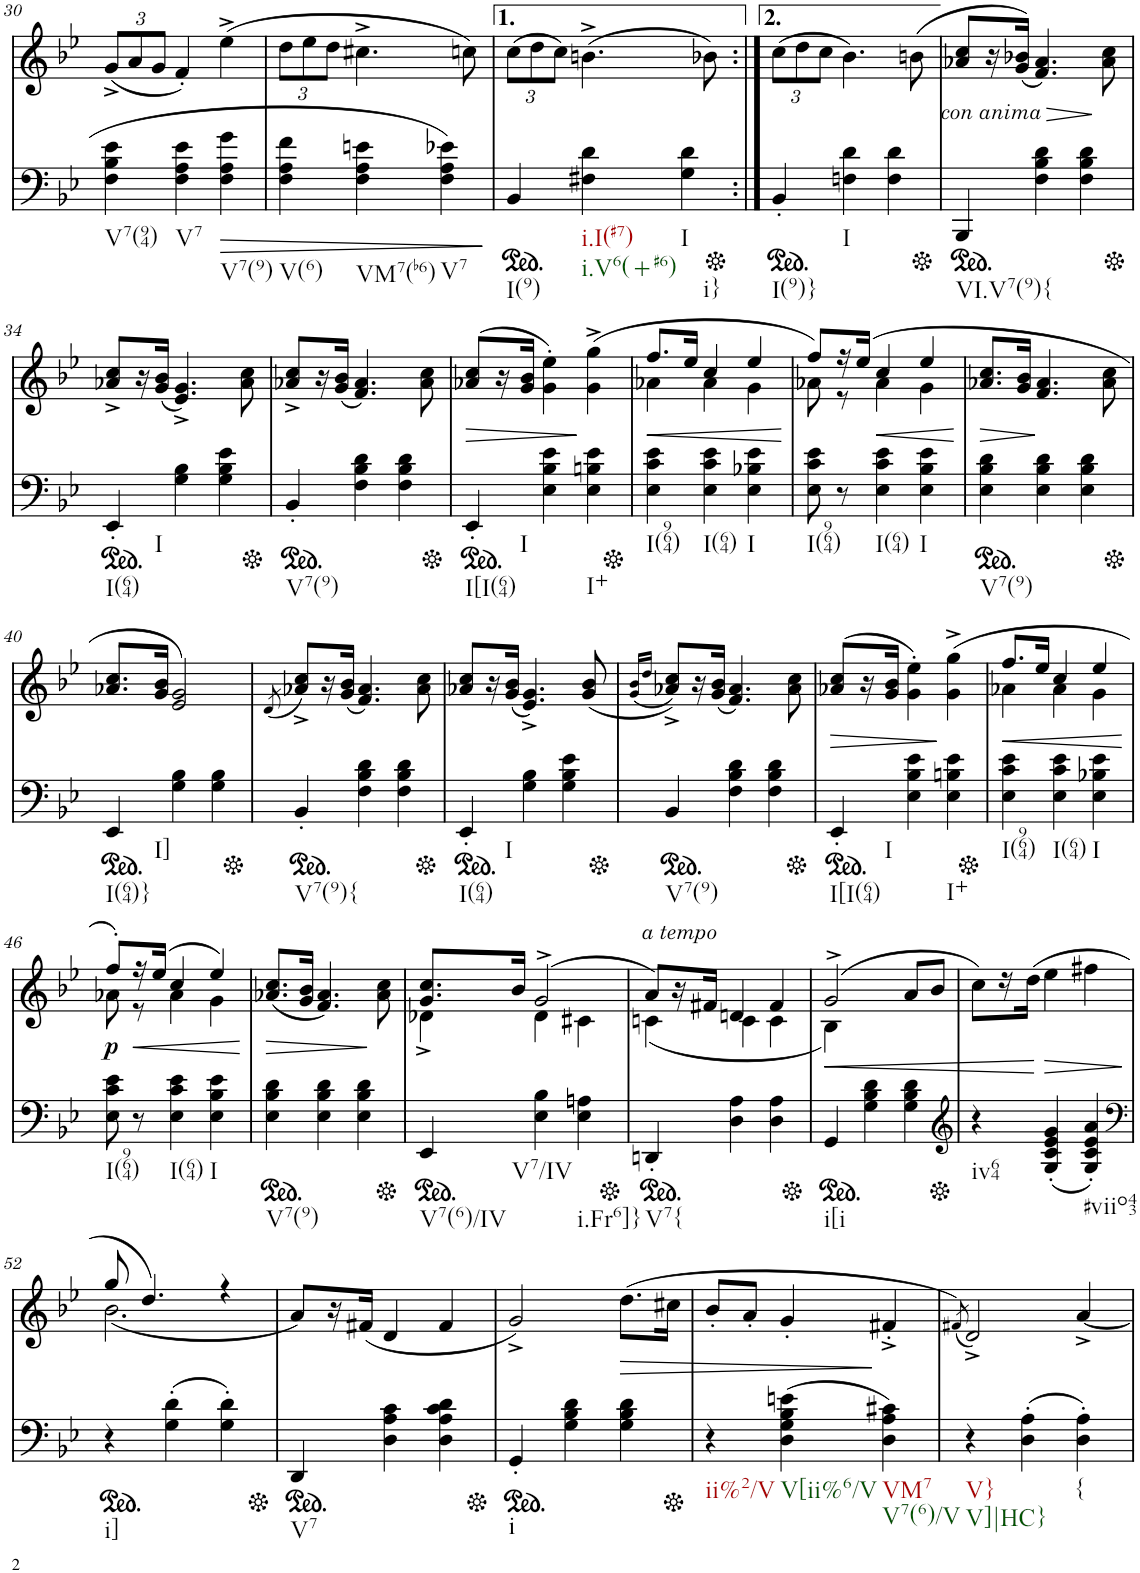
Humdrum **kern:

**kern	**dynam	**kern	**dynam
*part2	*part2	*part1	*part1
*staff2	*staff2	*staff1	*staff1
*I"piano	*	*I"piano	*
*I'Pno	*	*I'Pno	*
!!LO:PB:g=z
*clefF4	*	*clefG2	*
*k[b-e-]	*	*k[b-e-]	*
*g:	*	*g:	*
*M3/4	*	*M3/4	*
*	*	*Xbrackettup	*
=30	=30	=30	=30
!LO:TX:b:t=V7(94)	!	!	!
4F\ 4B-\ 4e-\	.	(12g^/L	.
.	.	12a/	.
.	.	12g/J	.
!LO:TX:b:t=V7	!	!	!
4F\ 4A\ 4e-\	.	4f'/)	.
!LO:TX:b:t=V7(9)	!	!	!
!	!LO:HP:b	!	!
4F\ 4A\ 4g\	>	(4ee-^\	.
=31	=31	=31	=31
!LO:TX:b:t=V(6)	!	!	!
4F\ 4A\ 4f\	.	12dd\L	.
.	.	12ee-\	.
.	.	12dd\J	.
!LO:TX:b:t=VM7(b6)	!	!	!
4F\ 4A\ 4en\	.	4.cc#X^\	.
!LO:TX:b:t=V7	!	!	!
4F\ 4A\ 4e-X\	.	.	.
.	.	8ccn\)	.
.	]	.	.
=32	=32	=32	=32
*ped	*	*	*
!LO:TX:b:t=I(9)	!	!	!
4BB-/	.	(12cc\L	.
.	.	12dd\	.
.	.	12cc\J)	.
!LO:TX:b:t=i.I(#7)	!	!	!
!LO:TX:b:t=i.V6(+#6)	!	!	!
4F#X\ 4d\	.	(4.bn^\	.
!LO:TX:b:t=I	!	!	!
!LO:TX:b:t=i}	!	!	!
4G\ 4d\	.	.	.
.	.	8b-X\)	.
=32X1:|!	=32X1:|!	=32X1:|!	=32X1:|!
*Xped	*	*	*
*ped	*	*	*
!LO:TX:b:t=I(9)}	!	!	!
4BB-'/	.	(12cc\L	.
.	.	12dd\	.
.	.	12cc\J	.
!LO:TX:b:t=I	!	!	!
4Fn\ 4d\	.	4.b-\)	.
4F\ 4d\	.	.	.
.	.	(8bn\	.
=33	=33	=33	=33
*Xped	*	*	*
*ped	*	*	*
!	!	!LO:TX:b:i:t=con anima	!
!LO:TX:b:t=VI.V7(9){	!	!	!
!	!	!	!LO:HP:b
4BBB-/	.	8a-X/ 8cc/L	>
.	.	16r	.
.	.	(16g/ 16b-X/JJ)	.
4F\ 4B-\ 4d\	.	4.f/ 4.a-/)	.
4F\ 4B-\ 4d\	.	.	.
.	.	8a-\ 8cc\	]
!!LO:LB:g=z
=34	=34	=34	=34
*Xped	*	*	*
*ped	*	*	*
!LO:TX:b:t=I(64)	!	!	!
!LO:TX:b:t=I	!	!	!
4EE-'/	.	8a-X/^ 8cc/^L	.
.	.	16r	.
.	.	(16g/ 16b-/JJ	.
4G\ 4B-\	.	4.e-/^ 4.g/^)	.
4G\ 4B-\ 4e-\	.	.	.
.	.	8a-\ 8cc\	.
=35	=35	=35	=35
*Xped	*	*	*
*ped	*	*	*
!LO:TX:b:t=V7(9)	!	!	!
4BB-'/	.	8a-X/^ 8cc/^L	.
.	.	16r	.
.	.	(16g/ 16b-/JJ	.
4F\ 4B-\ 4d\	.	4.f/ 4.a-/)	.
4F\ 4B-\ 4d\	.	.	.
.	.	8a-\ 8cc\	.
=36	=36	=36	=36
*Xped	*	*	*
*ped	*	*	*
!LO:TX:b:t=I[I(64)	!	!	!
!LO:TX:b:t=I	!	!	!
!	!	!	!LO:HP:b
4EE-'/	.	(8a-X/ 8cc/L	>
.	.	16r	.
.	.	16g/ 16b-/JJ	.
4E-\ 4B-\ 4e-\	.	4g\' 4ee-\')	.
!LO:TX:b:t=I+	!	!	!
4E-\ 4Bn\ 4e-\	.	(4g\^ 4gg\^	]
=37	=37	=37	=37
*Xped	*	*	*
!LO:TX:b:t=I(964)	!	!	!
!	!	!	!LO:HP:b
*	*	*^	*
4E-\ 4c\ 4e-\	.	8.ff/L	4a-X\	<
.	.	16ee-/Jk	.	.
!LO:TX:b:t=I(64)	!	!	!	!
4E-\ 4c\ 4e-\	.	4cc/	4a-\	.
!LO:TX:b:t=I	!	!	!	!
4E-\ 4B-X\ 4e-\	.	4ee-/	4g\	.
*	*	*v	*v	*
.	.	.	[
=38	=38	=38	=38
*	*	*^	*
!LO:TX:b:t=I(964)	!	!	!	!
8E-\ 8c\ 8e-\	.	8ff/L)	8a-X\	.
8r	.	16r	8r	.
.	.	(16ee-/JJ	.	.
!LO:TX:b:t=I(64)	!	!	!	!
!	!	!	!	!LO:HP:b
4E-\ 4c\ 4e-\	.	4cc/	4a-\	<
!LO:TX:b:t=I	!	!	!	!
4E-\ 4B-\ 4e-\	.	4ee-/	4g\	.
*	*	*v	*v	*
.	.	.	[
=39	=39	=39	=39
*ped	*	*	*
!LO:TX:b:t=V7(9)	!	!	!
!	!	!	!LO:HP:b
4E-\ 4B-\ 4d\	.	8.a-X/ 8.cc/L	>
.	.	16g/ 16b-/Jk	.
4E-\ 4B-\ 4d\	.	4.f/ 4.a-/	]
4E-\ 4B-\ 4d\	.	.	.
.	.	8a-\ 8cc\	.
!!LO:LB:g=z
=40	=40	=40	=40
*Xped	*	*	*
*ped	*	*	*
!LO:TX:b:t=I(64)}	!	!	!
!LO:TX:b:t=I]	!	!	!
4EE-/	.	8.a-X/ 8.cc/L	.
.	.	16g/ 16b-/Jk	.
4G\ 4B-\	.	2e-/ 2g/)	.
4G\ 4B-\	.	.	.
=41	=41	=41	=41
.	.	(8qd/	.
*Xped	*	*	*
*ped	*	*	*
!LO:TX:b:t=V7(9){	!	!	!
4BB-'/	.	8a-X/^ 8cc/^L)	.
.	.	16r	.
.	.	(16g/ 16b-/JJ	.
4F\ 4B-\ 4d\	.	4.f/ 4.a-/)	.
4F\ 4B-\ 4d\	.	.	.
.	.	8a-\ 8cc\	.
=42	=42	=42	=42
*Xped	*	*	*
*ped	*	*	*
!LO:TX:b:t=I(64)	!	!	!
!LO:TX:b:t=I	!	!	!
4EE-'/	.	8a-X/ 8cc/L	.
.	.	16r	.
.	.	(16g/ 16b-/JJ	.
4G\ 4B-\	.	4.e-/^ 4.g/^)	.
4G\ 4B-\ 4e-\	.	.	.
.	.	(8g/ 8b-/	.
=43	=43	=43	=43
.	.	(16qg/ 16qb-/LL	.
.	.	16qdd/JJ	.
*Xped	*	*	*
*ped	*	*	*
!LO:TX:b:t=V7(9)	!	!	!
4BB-/	.	8a-X/^ 8cc/^L))	.
.	.	16r	.
.	.	(16g/ 16b-/JJ	.
4F\ 4B-\ 4d\	.	4.f/ 4.a-/)	.
4F\ 4B-\ 4d\	.	.	.
.	.	8a-\ 8cc\	.
=44	=44	=44	=44
*Xped	*	*	*
*ped	*	*	*
!LO:TX:b:t=I[I(64)	!	!	!
!LO:TX:b:t=I	!	!	!
!	!	!	!LO:HP:b
4EE-'/	.	(8a-X/ 8cc/L	>
.	.	16r	.
.	.	16g/ 16b-/JJ	.
4E-\ 4B-\ 4e-\	.	4g\' 4ee-\')	.
!LO:TX:b:t=I+	!	!	!
4E-\ 4Bn\ 4e-\	.	(4g\^ 4gg\^	]
=45	=45	=45	=45
*Xped	*	*	*
!LO:TX:b:t=I(964)	!	!	!
!	!	!	!LO:HP:b
*	*	*^	*
4E-\ 4c\ 4e-\	.	8.ff/L	4a-X\	<
.	.	16ee-/Jk	.	.
!LO:TX:b:t=I(64)	!	!	!	!
4E-\ 4c\ 4e-\	.	4cc/	4a-\	.
!LO:TX:b:t=I	!	!	!	!
4E-\ 4B-X\ 4e-\	.	4ee-/	4g\	.
*	*	*v	*v	*
.	.	.	[
!!LO:LB:g=z
=46	=46	=46	=46
*	*	*^	*
!LO:TX:b:t=I(964)	!	!	!	!
!	!	!	!	!LO:DY:b
8E-\ 8c\ 8e-\	.	8ff'/L)	8a-X\	p
!	!	!	!	!LO:HP:b
8r	.	16r	8r	<
.	.	(16ee-/JJ	.	.
!LO:TX:b:t=I(64)	!	!	!	!
4E-\ 4c\ 4e-\	.	4cc/	4a-\	.
!LO:TX:b:t=I	!	!	!	!
4E-\ 4B-\ 4e-\	.	4ee-/)	4g\	.
*	*	*v	*v	*
.	.	.	[
=47	=47	=47	=47
*ped	*	*	*
!LO:TX:b:t=V7(9)	!	!	!
!	!	!	!LO:HP:b
4E-\ 4B-\ 4d\	.	(8.a-X/ 8.cc/L	>
.	.	16g/ 16b-/Jk	.
4E-\ 4B-\ 4d\	.	4.f/ 4.a-/)	.
4E-\ 4B-\ 4d\	.	.	.
.	.	8a-\ 8cc\	]
=48	=48	=48	=48
*Xped	*	*	*
*ped	*	*	*
*	*	*^	*
!LO:TX:b:t=V7(6)/IV	!	!	!	!
!LO:TX:b:t=V7/IV	!	!	!	!
4EE-/	.	8.g/ 8.cc/L	4d-X^\	.
.	.	16b-/Jk	.	.
4E-\ 4B-\	.	(2g^/	4d-\	.
!LO:TX:b:t=i.Fr6]}	!	!	!	!
4E-\ 4An\	.	.	4c#X\	.
=49	=49	=49	=49	=49
*Xped	*	*	*	*
*ped	*	*	*	*
!	!	!LO:TX:b:i:t=a tempo	!	!
!LO:TX:b:t=V7{	!	!	!	!
4DDn'/	.	8a/L)	(4cn\	.
.	.	16r	.	.
.	.	16f#X/JJ	.	.
4D\ 4A\	.	4dn/	4c\	.
4D\ 4A\	.	4f#/	4c\	.
=50	=50	=50	=50	=50
*Xped	*	*	*	*
*ped	*	*	*	*
!LO:TX:b:t=i[i	!	!	!	!
!	!	!	!	!LO:HP:b
4GG/	.	(2g^/	4B-\)	<
4G\ 4B-\ 4d\	.	.	2ryy	.
4G\ 4B-\ 4d\	.	8a/L	.	.
.	.	8b-/J	.	.
*	*	*v	*v	*
=51	=51	=51	=51
*clefG2	*	*	*
*Xped	*	*	*
!LO:TX:b:t=iv64	!	!	!
4r	.	8cc\L)	.
.	.	16r	.
.	.	(16dd\JJ	.
!	!	!	!LO:HP:n=1:b
(4G/' 4c/' 4e-/' 4g/'	.	4ee-\	[ >
!LO:TX:b:t=#viio43	!	!	!
4G/' 4c/' 4e-/' 4a/')	.	4ff#X\	.
.	.	.	]
!!LO:LB:g=z
=52	=52	=52	=52
*clefF4	*	*	*
*ped	*	*	*
*	*	*^	*
!LO:TX:b:t=i]	!	!	!	!
4r	.	8gg/	(2.b-\	.
.	.	4.dd/)	.	.
(4G\' 4d\'	.	.	.	.
4G\' 4d\')	.	4r	.	.
*	*	*v	*v	*
=53	=53	=53	=53
*Xped	*	*	*
*ped	*	*	*
!LO:TX:b:t=V7	!	!	!
4DD/	.	8a/L)	.
.	.	16r	.
.	.	(16f#X/JJ	.
4D\ 4A\ 4c\	.	4d/	.
4D\ 4A\ 4c\ 4d\	.	4f#/	.
=54	=54	=54	=54
*Xped	*	*	*
*ped	*	*	*
!LO:TX:b:t=i	!	!	!
4GG'/	.	2g^/)	.
4G\ 4B-\ 4d\	.	.	.
!	!	!	!LO:HP:b
4G\ 4B-\ 4d\	.	(8.dd\L	>
.	.	16cc#X\Jk	.
=55	=55	=55	=55
*Xped	*	*	*
!LO:TX:b:t=ii%2/V	!	!	!
4r	.	8b-'/L	.
.	.	8a'/J	.
!LO:TX:b:t=V[ii%6/V	!	!	!
(4D\ 4G\ 4B-\ 4en\	.	4g'/	.
!LO:TX:b:t=VM7	!	!	!
!LO:TX:b:t=V7(6)/V	!	!	!
4D\ 4A\ 4c#X\)	.	4f#X'^/	]
=56	=56	=56	=56
.	.	(8qf#X/)	.
!LO:TX:b:t=V}	!	!	!
!LO:TX:b:t=V]|HC}	!	!	!
4r	.	2d^/)	.
(4D\' 4A\'	.	.	.
!LO:TX:b:t={	!	!	!
4D\' 4A\')	.	[4a^/	.
=	=	=	=
*-	*-	*-	*-
